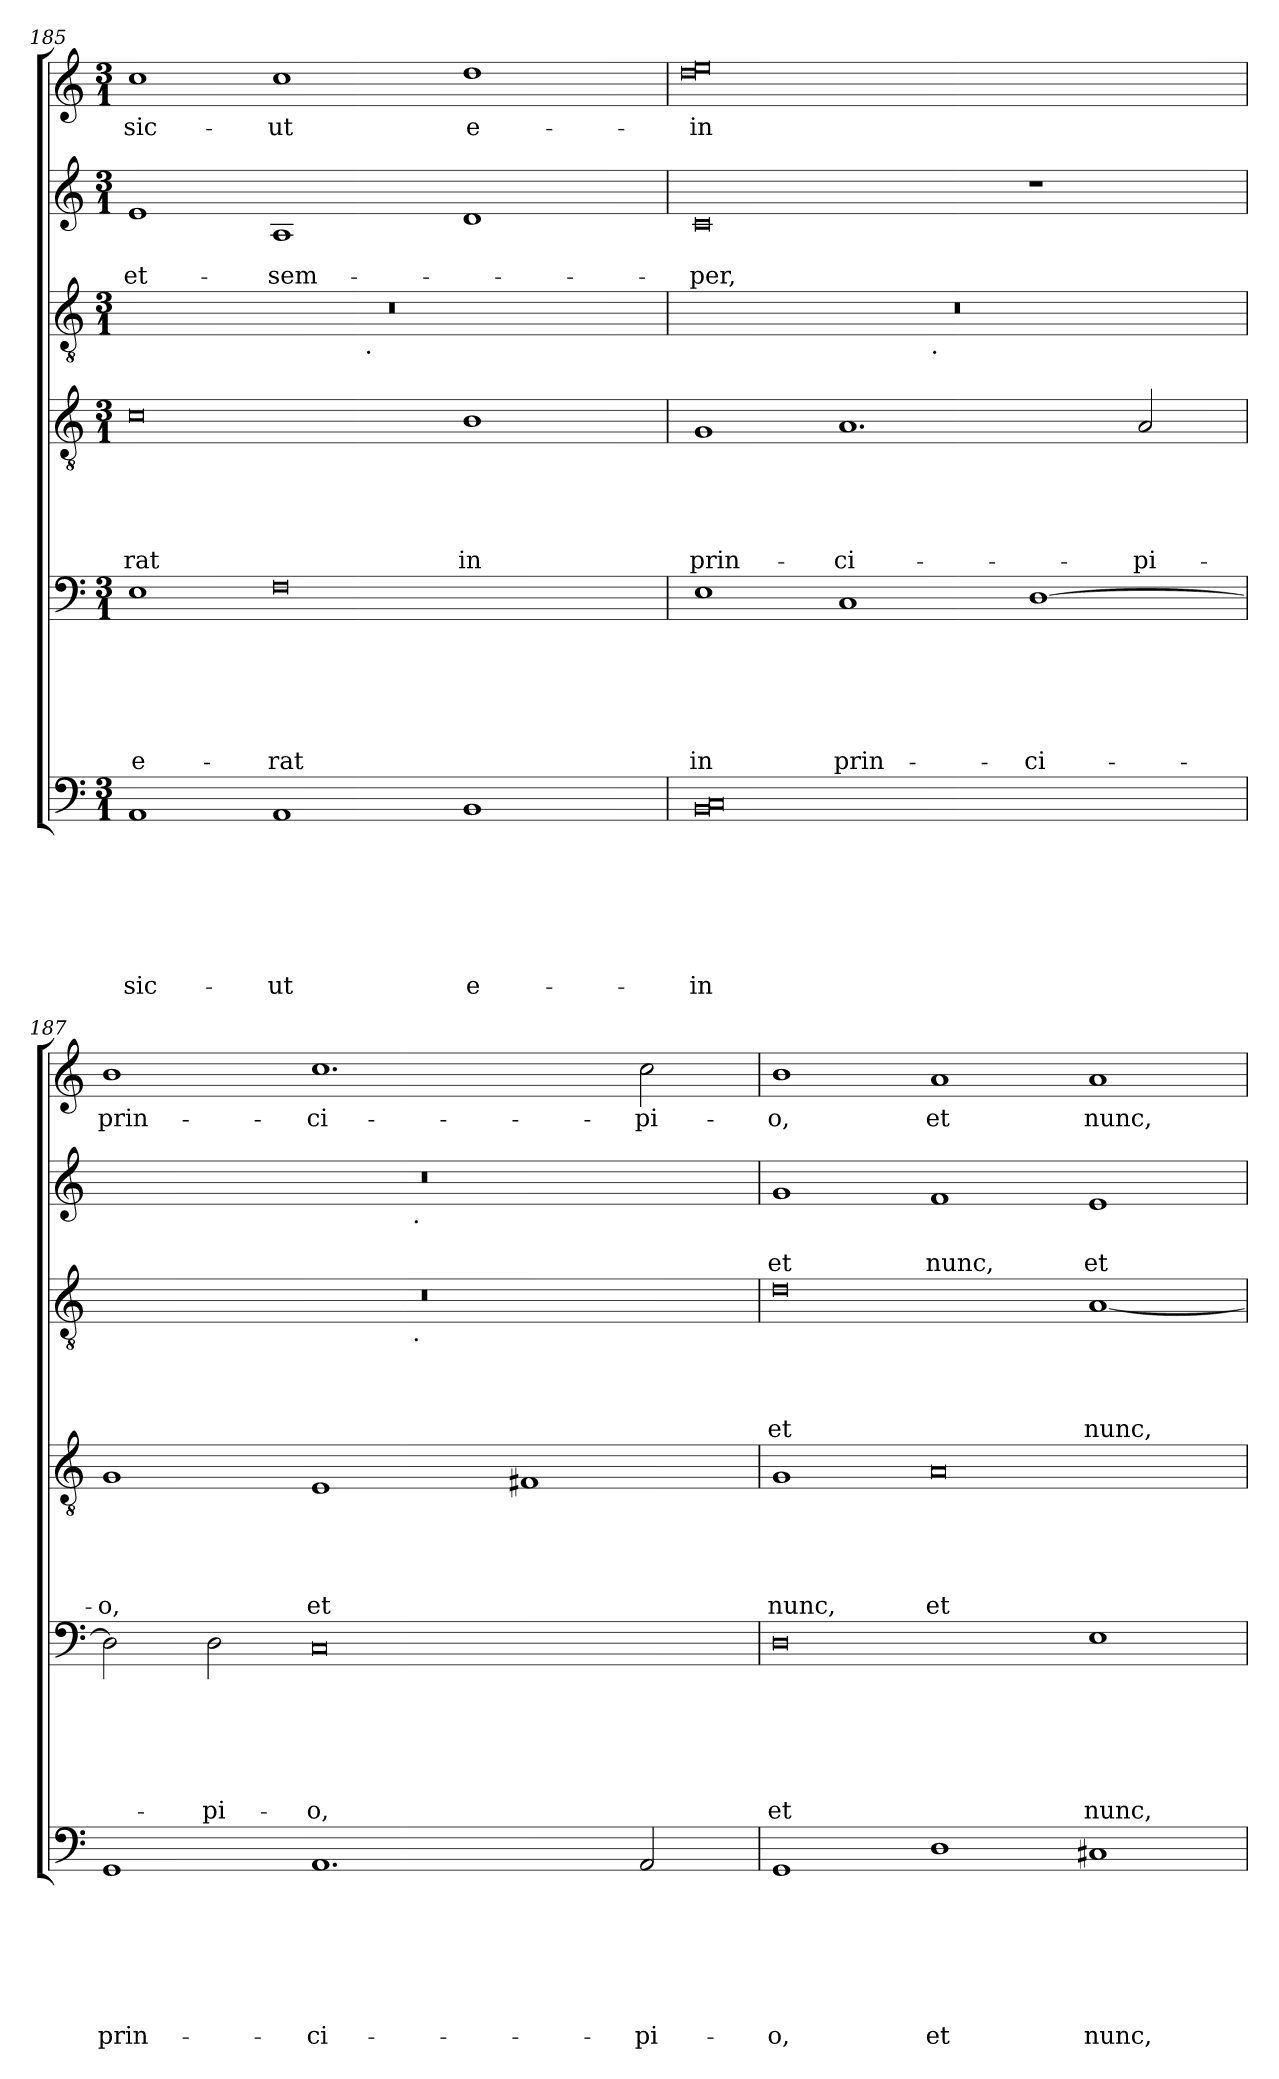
**kern	**text	**text	**text	**text	**text	**text	**text	**kern	**text	**text	**text	**text	**text	**text	**kern	**text	**text	**text	**text	**text	**kern	**text	**text	**text	**text	**kern	**text	**text	**kern	**text
*part6	*part6	*part6	*part6	*part6	*part6	*part6	*part6	*part5	*part5	*part5	*part5	*part5	*part5	*part5	*part4	*part4	*part4	*part4	*part4	*part4	*part3	*part3	*part3	*part3	*part3	*part2	*part2	*part2	*part1	*part1
*staff6	*staff6	*staff6	*staff6	*staff6	*staff6	*staff6	*staff6	*staff5	*staff5	*staff5	*staff5	*staff5	*staff5	*staff5	*staff4	*staff4	*staff4	*staff4	*staff4	*staff4	*staff3	*staff3	*staff3	*staff3	*staff3	*staff2	*staff2	*staff2	*staff1	*staff1
*clefF4	*	*	*	*	*	*	*	*clefF4	*	*	*	*	*	*	*clefGv2	*	*	*	*	*	*clefGv2	*	*	*	*	*clefG2	*	*	*clefG2	*
*k[]	*	*	*	*	*	*	*	*k[]	*	*	*	*	*	*	*k[]	*	*	*	*	*	*k[]	*	*	*	*	*k[]	*	*	*k[]	*
*C:	*	*	*	*	*	*	*	*C:	*	*	*	*	*	*	*C:	*	*	*	*	*	*C:	*	*	*	*	*C:	*	*	*C:	*
*M3/1	*	*	*	*	*	*	*	*M3/1	*	*	*	*	*	*	*M3/1	*	*	*	*	*	*M3/1	*	*	*	*	*M3/1	*	*	*M3/1	*
=185	=185	=185	=185	=185	=185	=185	=185	=185	=185	=185	=185	=185	=185	=185	=185	=185	=185	=185	=185	=185	=185	=185	=185	=185	=185	=185	=185	=185	=185	=185
!	!	!	!	!	!	!	!LO:LY:b	!	!	!	!	!	!	!LO:LY:b:rj	!	!	!	!	!	!LO:LY:b	!	!	!	!	!	!	!	!LO:LY:b	!	!LO:LY:b
*	*	*	*	*	*	*	*	*	*	*	*	*	*	*	*	*	*	*	*	*	*^	*	*	*	*	*	*	*	*	*
1AA	.	.	.	.	.	.	sic-	1E	.	.	.	.	.	e-	0c	.	.	.	.	-rat	0.r	1ryy	.	.	.	.	1e	.	et-	1cc	sic-
!	!	!	!	!	!	!	!LO:LY:b	!	!	!	!	!	!	!LO:LY:b	!	!	!	!	!	!	!	!	!	!	!	!	!	!	!LO:LY:b	!	!LO:LY:b
1AA	.	.	.	.	.	.	-ut	0F	.	.	.	.	.	-rat	.	.	.	.	.	.	.	4...ryy	.	.	.	.	1A	.	-sem-	1cc	-ut
!	!	!	!	!	!	!	!	!	!	!	!	!	!	!	!	!	!	!	!	!	!	!LO:TX:b:t=.	!	!	!	!	!	!	!	!	!
.	.	.	.	.	.	.	.	.	.	.	.	.	.	.	.	.	.	.	.	.	.	1ryy	.	.	.	.	.	.	.	.	.
!	!	!	!	!	!	!	!LO:LY:b:rj	!	!	!	!	!	!	!	!	!	!	!	!	!LO:LY:b	!	!	!	!	!	!	!	!	!	!	!LO:LY:b:rj
1BB	.	.	.	.	.	.	e-	.	.	.	.	.	.	.	1B	.	.	.	.	in	.	.	.	.	.	.	1d	.	.	1dd	e-
.	.	.	.	.	.	.	.	.	.	.	.	.	.	.	.	.	.	.	.	.	.	2ryy	.	.	.	.	.	.	.	.	.
.	.	.	.	.	.	.	.	.	.	.	.	.	.	.	.	.	.	.	.	.	.	32ryy	.	.	.	.	.	.	.	.	.
=186	=186	=186	=186	=186	=186	=186	=186	=186	=186	=186	=186	=186	=186	=186	=186	=186	=186	=186	=186	=186	=186	=186	=186	=186	=186	=186	=186	=186	=186	=186	=186
!	!	!	!	!	!	!	!LO:LY:b	!	!	!	!	!	!	!LO:LY:b	!	!	!	!	!	!LO:LY:b	!	!	!	!	!	!	!	!	!LO:LY:b	!	!LO:LY:b
0BB 0C	.	.	.	.	.	.	in	1E	.	.	.	.	.	in	1G	.	.	.	.	prin-	0.r	1ryy	.	.	.	.	0c	.	-per,	0dd 0ee	in
!	!	!	!	!	!	!	!	!	!	!	!	!	!	!LO:LY:b	!	!	!	!	!	!LO:LY:b	!	!	!	!	!	!	!	!	!	!	!
.	.	.	.	.	.	.	.	1C	.	.	.	.	.	prin-	1.A	.	.	.	.	-ci-	.	4...ryy	.	.	.	.	.	.	.	.	.
!	!	!	!	!	!	!	!	!	!	!	!	!	!	!	!	!	!	!	!	!	!	!LO:TX:b:t=.	!	!	!	!	!	!	!	!	!
.	.	.	.	.	.	.	.	.	.	.	.	.	.	.	.	.	.	.	.	.	.	1ryy	.	.	.	.	.	.	.	.	.
!	!	!	!	!	!	!	!	!	!	!	!	!	!	!LO:LY:b	!	!	!	!	!	!	!	!	!	!	!	!	!	!	!	!	!
1ryy	.	.	.	.	.	.	.	[>1D	.	.	.	.	.	-ci-	.	.	.	.	.	.	.	.	.	.	.	.	1r	.	.	1ryy	.
.	.	.	.	.	.	.	.	.	.	.	.	.	.	.	.	.	.	.	.	.	.	2ryy	.	.	.	.	.	.	.	.	.
!	!	!	!	!	!	!	!	!	!	!	!	!	!	!	!	!	!	!	!	!LO:LY:b	!	!	!	!	!	!	!	!	!	!	!
.	.	.	.	.	.	.	.	.	.	.	.	.	.	.	2A/	.	.	.	.	-pi-	.	.	.	.	.	.	.	.	.	.	.
.	.	.	.	.	.	.	.	.	.	.	.	.	.	.	.	.	.	.	.	.	.	32ryy	.	.	.	.	.	.	.	.	.
=187	=187	=187	=187	=187	=187	=187	=187	=187	=187	=187	=187	=187	=187	=187	=187	=187	=187	=187	=187	=187	=187	=187	=187	=187	=187	=187	=187	=187	=187	=187	=187
!	!	!	!	!	!	!	!LO:LY:b	!	!	!	!	!	!	!	!	!	!	!	!	!LO:LY:b	!	!	!	!	!	!	!	!	!	!	!LO:LY:b
*	*	*	*	*	*	*	*	*	*	*	*	*	*	*	*	*	*	*	*	*	*	*	*	*	*	*	*^	*	*	*	*
1GG	.	.	.	.	.	.	prin-	2D\]	.	.	.	.	.	.	1G	.	.	.	.	-o,	0.r	1ryy	.	.	.	.	0.r	1ryy	.	.	1b	prin-
!	!	!	!	!	!	!	!	!	!	!	!	!	!	!LO:LY:b	!	!	!	!	!	!	!	!	!	!	!	!	!	!	!	!	!	!
.	.	.	.	.	.	.	.	2D\	.	.	.	.	.	-pi-	.	.	.	.	.	.	.	.	.	.	.	.	.	.	.	.	.	.
!	!	!	!	!	!	!	!LO:LY:b	!	!	!	!	!	!	!LO:LY:b	!	!	!	!	!	!LO:LY:b	!	!	!	!	!	!	!	!	!	!	!	!LO:LY:b
1.AA	.	.	.	.	.	.	-ci-	0C	.	.	.	.	.	-o,	1E	.	.	.	.	et	.	4...ryy	.	.	.	.	.	4...ryy	.	.	1.cc	-ci-
!	!	!	!	!	!	!	!	!	!	!	!	!	!	!	!	!	!	!	!	!	!	!	!	!	!	!	!	!LO:TX:b:t=.	!	!	!	!
!	!	!	!	!	!	!	!	!	!	!	!	!	!	!	!	!	!	!	!	!	!	!LO:TX:b:t=.	!	!	!	!	!	!	!	!	!	!
.	.	.	.	.	.	.	.	.	.	.	.	.	.	.	.	.	.	.	.	.	.	1ryy	.	.	.	.	.	1ryy	.	.	.	.
.	.	.	.	.	.	.	.	.	.	.	.	.	.	.	1F#	.	.	.	.	.	.	.	.	.	.	.	.	.	.	.	.	.
.	.	.	.	.	.	.	.	.	.	.	.	.	.	.	.	.	.	.	.	.	.	2ryy	.	.	.	.	.	2ryy	.	.	.	.
!	!	!	!	!	!	!	!LO:LY:b	!	!	!	!	!	!	!	!	!	!	!	!	!	!	!	!	!	!	!	!	!	!	!	!	!LO:LY:b
2AA/	.	.	.	.	.	.	-pi-	.	.	.	.	.	.	.	.	.	.	.	.	.	.	.	.	.	.	.	.	.	.	.	2cc\	-pi-
.	.	.	.	.	.	.	.	.	.	.	.	.	.	.	.	.	.	.	.	.	.	32ryy	.	.	.	.	.	32ryy	.	.	.	.
!!LO:PB:g=z
=188	=188	=188	=188	=188	=188	=188	=188	=188	=188	=188	=188	=188	=188	=188	=188	=188	=188	=188	=188	=188	=188	=188	=188	=188	=188	=188	=188	=188	=188	=188	=188	=188
!	!	!	!	!	!	!	!LO:LY:b	!	!	!	!	!	!	!LO:LY:b:rj	!	!	!	!	!	!LO:LY:b	!	!	!	!	!	!LO:LY:b:rj	!	!	!	!LO:LY:b	!	!LO:LY:b
*	*	*	*	*	*	*	*	*	*	*	*	*	*	*	*	*	*	*	*	*	*v	*v	*	*	*	*	*	*	*	*	*	*
*	*	*	*	*	*	*	*	*	*	*	*	*	*	*	*	*	*	*	*	*	*	*	*	*	*	*v	*v	*	*	*	*
1GG	.	.	.	.	.	.	-o,	0D	.	.	.	.	.	et	1G	.	.	.	.	nunc,	0d	.	.	.	et	1g	.	et	1b	-o,
!	!	!	!	!	!	!	!LO:LY:b	!	!	!	!	!	!	!	!	!	!	!	!	!LO:LY:b:rj	!	!	!	!	!	!	!	!LO:LY:b	!	!LO:LY:b
1D	.	.	.	.	.	.	et	.	.	.	.	.	.	.	0A	.	.	.	.	et	.	.	.	.	.	1f	.	nunc,	1a	et
!	!	!	!	!	!	!	!LO:LY:b	!	!	!	!	!	!	!LO:LY:b	!	!	!	!	!	!	!	!	!	!	!LO:LY:b	!	!	!LO:LY:b	!	!LO:LY:b
1C#X	.	.	.	.	.	.	nunc,	1E	.	.	.	.	.	nunc,	.	.	.	.	.	.	[<1A	.	.	.	nunc,	1e	.	et	1a	nunc,
=	=	=	=	=	=	=	=	=	=	=	=	=	=	=	=	=	=	=	=	=	=	=	=	=	=	=	=	=	=	=
*-	*-	*-	*-	*-	*-	*-	*-	*-	*-	*-	*-	*-	*-	*-	*-	*-	*-	*-	*-	*-	*-	*-	*-	*-	*-	*-	*-	*-	*-	*-
